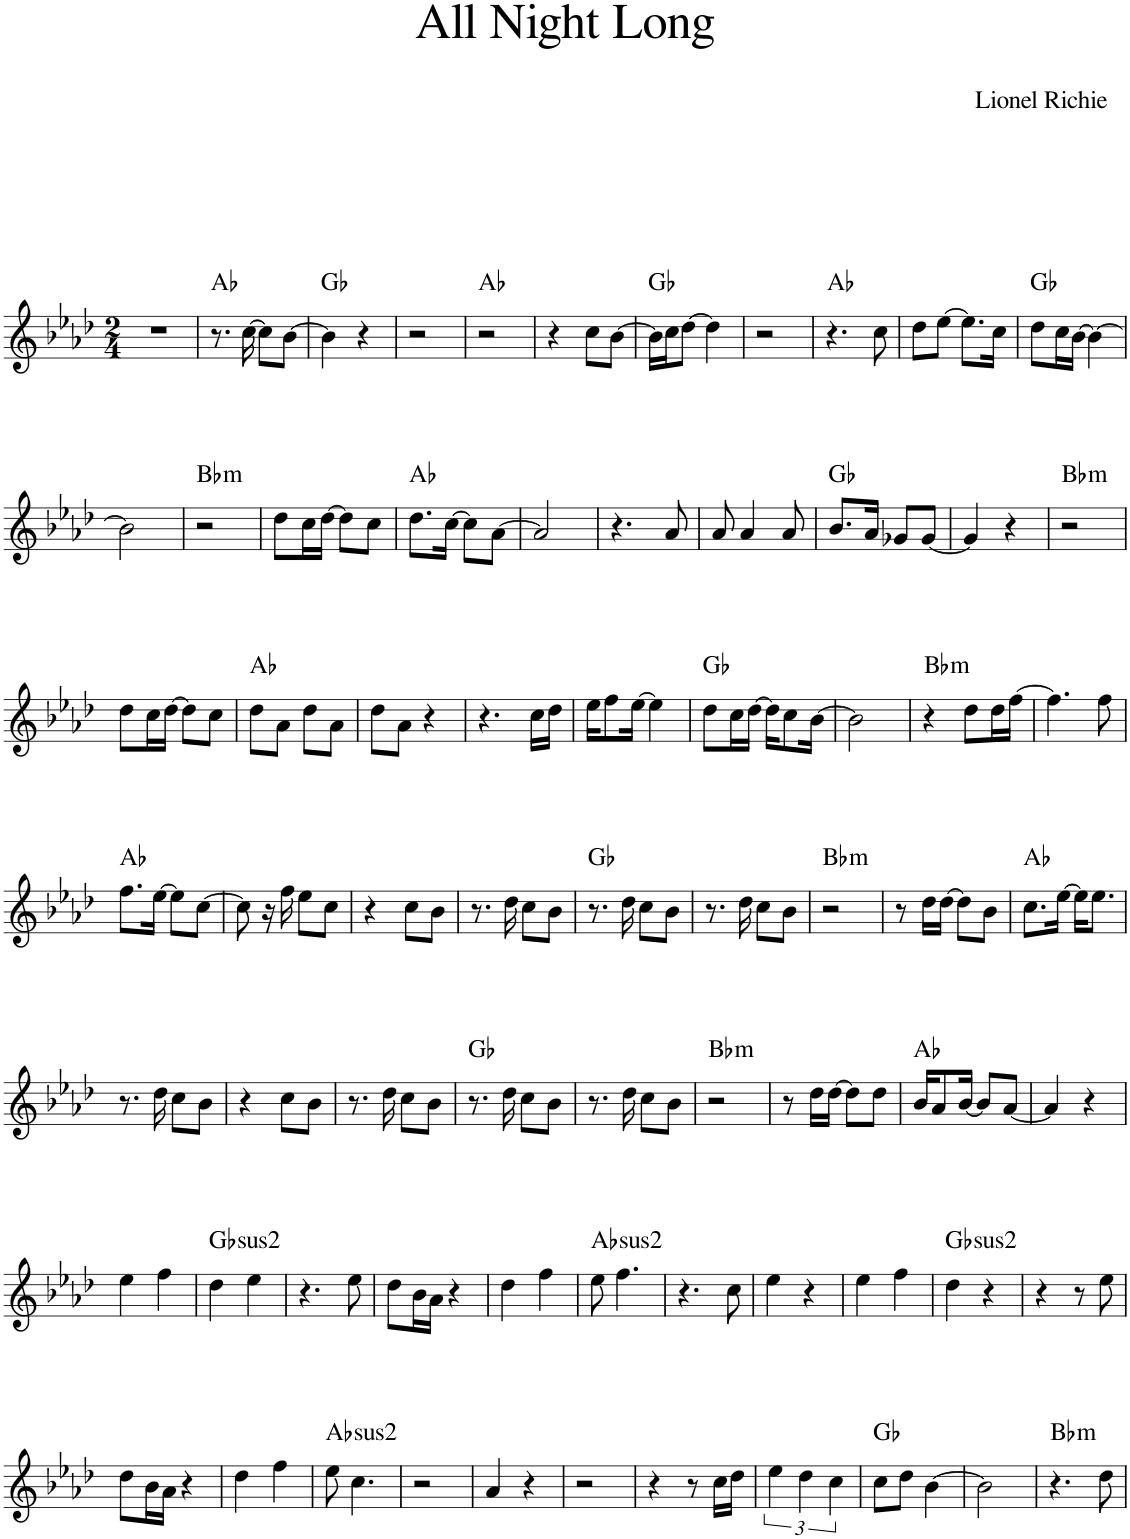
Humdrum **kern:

**kern	**harte
*part1	*part1
*staff1	*
*I"Piano	*
*I'Pno.	*
*clefG2	*
*k[b-e-a-d-]	*
*M2/4	*
=1	=1
2r	.
=2	=2
8.r	Ab:maj
[16cc\	.
8cc\L]	.
[8b-\J	.
=3	=3
4b-\]	Gb:maj
4r	.
=4	=4
2r	.
=5	=5
2r	Ab:maj
=6	=6
4r	.
8cc\L	.
[8b-\J	.
=7	=7
16b-\LL]	Gb:maj
16cc\J	.
[8dd-\J	.
4dd-\]	.
=8	=8
2r	.
=9	=9
4.r	Ab:maj
8cc\	.
=10	=10
8dd-\L	.
[8ee-\J	.
8.ee-\L]	.
16cc\Jk	.
=11	=11
8dd-\L	Gb:maj
16cc\L	.
[16b-\JJ	.
4b-\_	.
!!LO:LB:g=z
=12	=12
2b-\]	.
=13	=13
!	!LO:H:kt=m
2r	Bb:min
=14	=14
8dd-\L	.
16cc\L	.
[16dd-\JJ	.
8dd-\L]	.
8cc\J	.
=15	=15
8.dd-\L	Ab:maj
[16cc\Jk	.
8cc\L]	.
[8a-\J	.
=16	=16
2a-/]	.
=17	=17
4.r	.
8a-/	.
=18	=18
8a-/	.
4a-/	.
8a-/	.
=19	=19
8.b-/L	Gb:maj
16a-/Jk	.
8g-X/L	.
[8g-/J	.
=20	=20
4g-/]	.
4r	.
=21	=21
!	!LO:H:kt=m
2r	Bb:min
!!LO:LB:g=z
=22	=22
8dd-\L	.
16cc\L	.
[16dd-\JJ	.
8dd-\L]	.
8cc\J	.
=23	=23
8dd-\L	Ab:maj
8a-\J	.
8dd-\L	.
8a-\J	.
=24	=24
8dd-\L	.
8a-\J	.
4r	.
=25	=25
4.r	.
16cc\LL	.
16dd-\JJ	.
=26	=26
16ee-\KL	.
8ff\	.
[16ee-\Jk	.
4ee-\]	.
=27	=27
8dd-\L	Gb:maj
16cc\L	.
[16dd-\JJ	.
16dd-\KL]	.
8cc\	.
[16b-\Jk	.
=28	=28
2b-\]	.
=29	=29
!	!LO:H:kt=m
4r	Bb:min
8dd-\L	.
16dd-\L	.
[16ff\JJ	.
=30	=30
4.ff\]	.
8ff\	.
!!LO:LB:g=z
=31	=31
8.ff\L	Ab:maj
[16ee-\Jk	.
8ee-\L]	.
[8cc\J	.
=32	=32
8cc\]	.
16r	.
16ff\	.
8ee-\L	.
8cc\J	.
=33	=33
4r	.
8cc\L	.
8b-\J	.
=34	=34
8.r	.
16dd-\	.
8cc\L	.
8b-\J	.
=35	=35
8.r	Gb:maj
16dd-\	.
8cc\L	.
8b-\J	.
=36	=36
8.r	.
16dd-\	.
8cc\L	.
8b-\J	.
=37	=37
!	!LO:H:kt=m
2r	Bb:min
=38	=38
8r	.
16dd-\LL	.
[16dd-\JJ	.
8dd-\L]	.
8b-\J	.
=39	=39
8.cc\L	Ab:maj
[16ee-\Jk	.
16ee-\KL]	.
8.ee-\J	.
!!LO:LB:g=z
=40	=40
8.r	.
16dd-\	.
8cc\L	.
8b-\J	.
=41	=41
4r	.
8cc\L	.
8b-\J	.
=42	=42
8.r	.
16dd-\	.
8cc\L	.
8b-\J	.
=43	=43
8.r	Gb:maj
16dd-\	.
8cc\L	.
8b-\J	.
=44	=44
8.r	.
16dd-\	.
8cc\L	.
8b-\J	.
=45	=45
!	!LO:H:kt=m
2r	Bb:min
=46	=46
8r	.
16dd-\LL	.
[16dd-\JJ	.
8dd-\L]	.
8dd-\J	.
=47	=47
16b-/KL	Ab:maj
8a-/	.
[16b-/Jk	.
8b-/L]	.
[8a-/J	.
=48	=48
4a-/]	.
4r	.
!!LO:LB:g=z
=49	=49
4ee-\	.
4ff\	.
=50	=50
!	!LO:H:kt=2
4dd-\	Gb:(1,2,5)
4ee-\	.
=51	=51
4.r	.
8ee-\	.
=52	=52
8dd-\L	.
16b-\L	.
16a-\JJ	.
4r	.
=53	=53
4dd-\	.
4ff\	.
=54	=54
!	!LO:H:kt=2
8ee-\	Ab:(1,2,5)
4.ff\	.
=55	=55
4.r	.
8cc\	.
=56	=56
4ee-\	.
4r	.
=57	=57
4ee-\	.
4ff\	.
=58	=58
!	!LO:H:kt=2
4dd-\	Gb:(1,2,5)
4r	.
=59	=59
4r	.
8r	.
8ee-\	.
!!LO:LB:g=z
=60	=60
8dd-\L	.
16b-\L	.
16a-\JJ	.
4r	.
=61	=61
4dd-\	.
4ff\	.
=62	=62
!	!LO:H:kt=2
8ee-\	Ab:(1,2,5)
4.cc\	.
=63	=63
2r	.
=64	=64
4a-/	.
4r	.
=65	=65
2r	.
=66	=66
4r	.
8r	.
16cc\LL	.
16dd-\JJ	.
=67	=67
6ee-\	.
6dd-\	.
6cc\	.
=68	=68
8cc\L	Gb:maj
8dd-\J	.
[4b-\	.
=69	=69
2b-\]	.
=70	=70
!	!LO:H:kt=m
4.r	Bb:min
8dd-\	.
=	=
*-	*-
